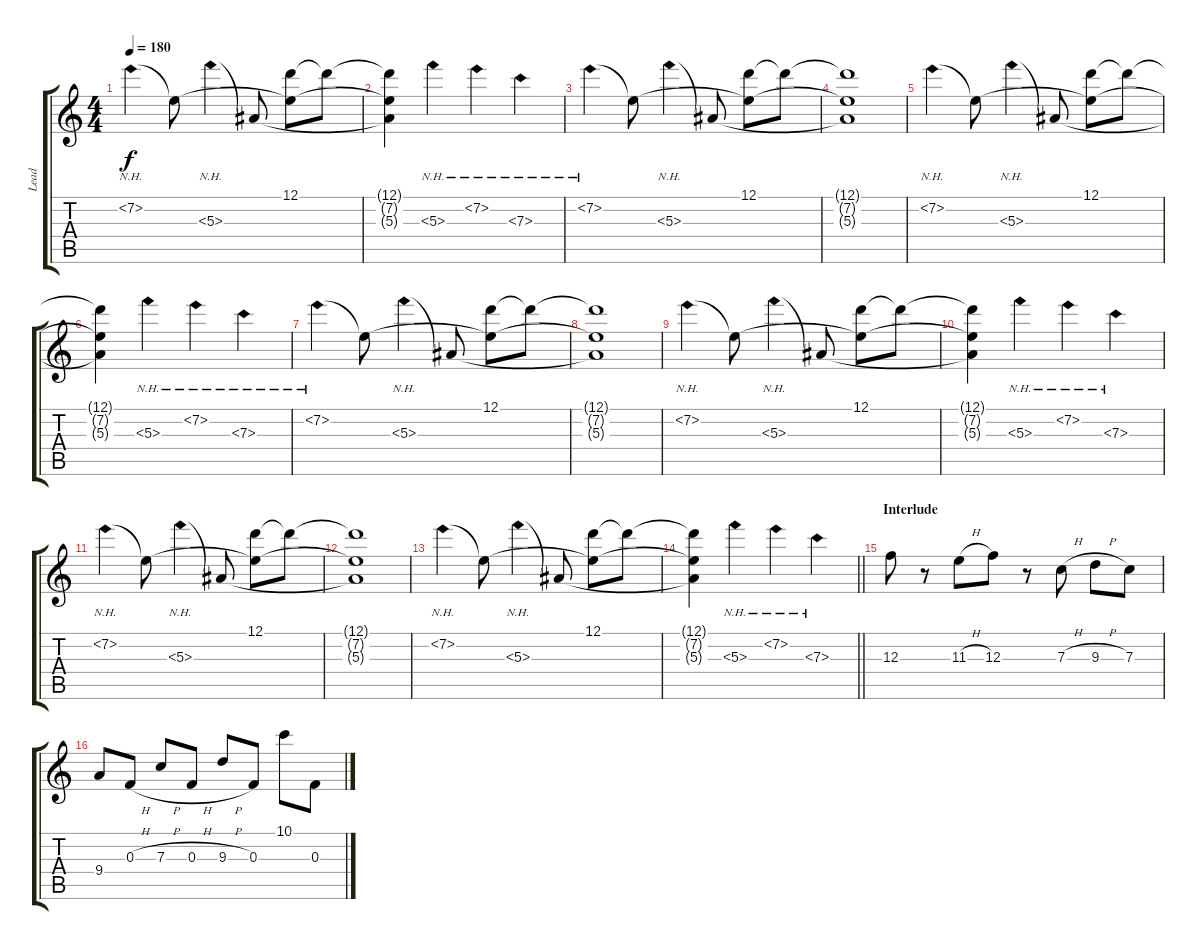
\track ("Lead" "Lead") {instrument distortionguitar}
\staff {score tabs}
\tuning (D4 A3 F3 C3 G2 C2) {hide}
\ts (4 4)
\tempo 180
\clef g2
\ks c
7.2{nh}.4{dy f} 7.2{t}.8 5.3{nh}.4 5.3{t}.8 (12.1 7.2{t}).8 12.1{t}.8 |
(12.1{t} 7.2{t} 5.3{t}).4 5.3{nh}.4 7.2{nh}.4 7.3{nh}.4 |
7.2{nh}.4 7.2{t}.8 5.3{nh}.4 5.3{t}.8 (12.1 7.2{t}).8 12.1{t}.8 |
(12.1{t} 7.2{t} 5.3{t}).1 |
7.2{nh}.4 7.2{t}.8 5.3{nh}.4 5.3{t}.8 (12.1 7.2{t}).8 12.1{t}.8 |
(12.1{t} 7.2{t} 5.3{t}).4 5.3{nh}.4 7.2{nh}.4 7.3{nh}.4 |
7.2{nh}.4 7.2{t}.8 5.3{nh}.4 5.3{t}.8 (12.1 7.2{t}).8 12.1{t}.8 |
(12.1{t} 7.2{t} 5.3{t}).1 |
7.2{nh}.4 7.2{t}.8 5.3{nh}.4 5.3{t}.8 (12.1 7.2{t}).8 12.1{t}.8 |
(12.1{t} 7.2{t} 5.3{t}).4 5.3{nh}.4 7.2{nh}.4 7.3{nh}.4 |
7.2{nh}.4 7.2{t}.8 5.3{nh}.4 5.3{t}.8 (12.1 7.2{t}).8 12.1{t}.8 |
(12.1{t} 7.2{t} 5.3{t}).1 |
7.2{nh}.4 7.2{t}.8 5.3{nh}.4 5.3{t}.8 (12.1 7.2{t}).8 12.1{t}.8 |
\barLineRight lightlight
(12.1{t} 7.2{t} 5.3{t}).4 5.3{nh}.4 7.2{nh}.4 7.3{nh}.4 |
\section ("" "Interlude")
12.3.8 r.8 11.3{h}.8 12.3.8 r.8 7.3{h}.8 9.3{h}.8 7.3.8 |
9.4.8 0.3{h}.8 7.3{h}.8 0.3{h}.8 9.3{h}.8 0.3.8 10.1.8 0.3.8
